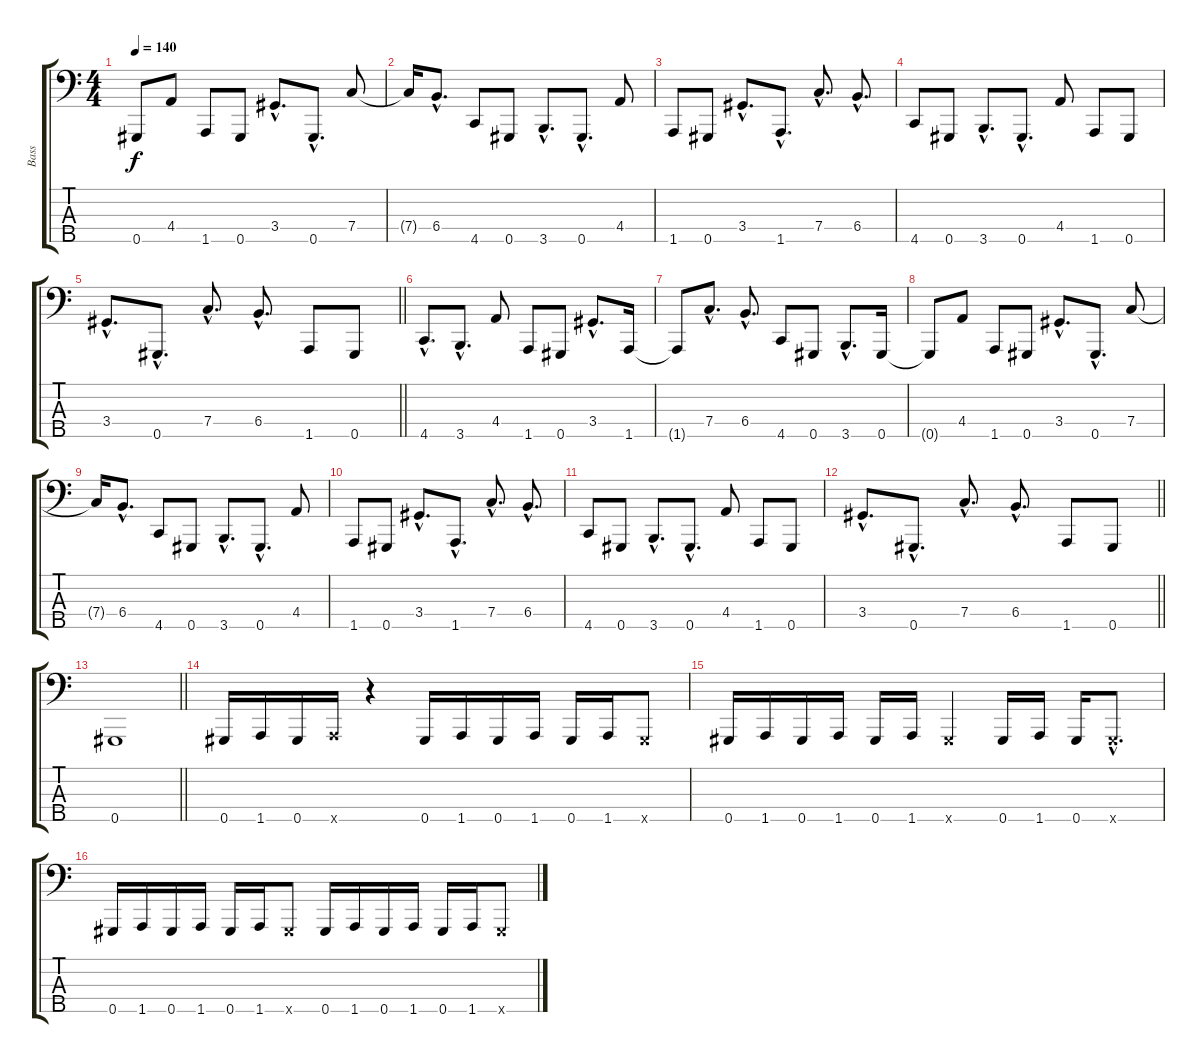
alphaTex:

\track ("Bass" "Bass") {instrument electricbasspick}
\staff {score tabs}
\tuning (Ab2 Eb2 Bb1 F1 Ab0) {hide}
\ts (4 4)
\tempo 140
\clef f4
\ks c
0.5{t}.8{dy f} 4.4.8{instrument slapbass1} 1.5.8{instrument electricbasspick} 0.5.8 3.4{hac}.8{d instrument slapbass1} 0.5{hac}.8{d instrument electricbasspick} 7.4.8{instrument slapbass1} |
7.4{t}.16 6.4{hac}.8{d} 4.5.8{instrument electricbasspick} 0.5.8 3.5{hac}.8{d} 0.5{hac}.8{d} 4.4.8{instrument slapbass1} |
1.5.8{instrument electricbasspick} 0.5.8 3.4{hac}.8{d instrument slapbass1} 1.5{hac}.8{d instrument electricbasspick} 7.4{hac}.8{d instrument slapbass1} 6.4{hac}.8{d} |
4.5.8{instrument electricbasspick} 0.5.8 3.5{hac}.8{d} 0.5{hac}.8{d} 4.4.8{instrument slapbass1} 1.5.8{instrument electricbasspick} 0.5.8 |
\barLineRight lightlight
3.4{hac}.8{d instrument slapbass1} 0.5{hac}.8{d instrument electricbasspick} 7.4{hac}.8{d instrument slapbass1} 6.4{hac}.8{d} 1.5.8{instrument electricbasspick} 0.5.8 |
\section ("" "")
4.5{hac}.8{d} 3.5{hac}.8{d} 4.4.8{instrument slapbass1} 1.5.8{instrument electricbasspick} 0.5.8 3.4{hac}.8{d instrument slapbass1} 1.5.16{instrument electricbasspick} |
1.5{t}.8 7.4{hac}.8{d instrument slapbass1} 6.4{hac}.8{d} 4.5.8{instrument electricbasspick} 0.5.8 3.5{hac}.8{d} 0.5.16 |
0.5{t}.8 4.4.8{instrument slapbass1} 1.5.8{instrument electricbasspick} 0.5.8 3.4{hac}.8{d instrument slapbass1} 0.5{hac}.8{d instrument electricbasspick} 7.4.8{instrument slapbass1} |
7.4{t}.16 6.4{hac}.8{d} 4.5.8{instrument electricbasspick} 0.5.8 3.5{hac}.8{d} 0.5{hac}.8{d} 4.4.8{instrument slapbass1} |
1.5.8{instrument electricbasspick} 0.5.8 3.4{hac}.8{d instrument slapbass1} 1.5{hac}.8{d instrument electricbasspick} 7.4{hac}.8{d instrument slapbass1} 6.4{hac}.8{d} |
4.5.8{instrument electricbasspick} 0.5.8 3.5{hac}.8{d} 0.5{hac}.8{d} 4.4.8{instrument slapbass1} 1.5.8{instrument electricbasspick} 0.5.8 |
\barLineRight lightlight
3.4{hac}.8{d instrument slapbass1} 0.5{hac}.8{d instrument electricbasspick} 7.4{hac}.8{d instrument slapbass1} 6.4{hac}.8{d} 1.5.8{instrument electricbasspick} 0.5.8 |
\barLineRight lightlight
0.5.1 |
\section ("" "")
0.5.16 1.5.16 0.5.16 1.5{x}.16 r.4 0.5.16 1.5.16 0.5.16 1.5.16 0.5.16 1.5.16 0.5{x}.8 |
0.5.16 1.5.16 0.5.16 1.5.16 0.5.16 1.5.16 0.5{x}.4 0.5.16 1.5.16 0.5.16 0.5{hac x}.8{d} |
0.5.16 1.5.16 0.5.16 1.5.16 0.5.16 1.5.16 0.5{x}.8 0.5.16 1.5.16 0.5.16 1.5.16 0.5.16 1.5.16 0.5{x}.8
